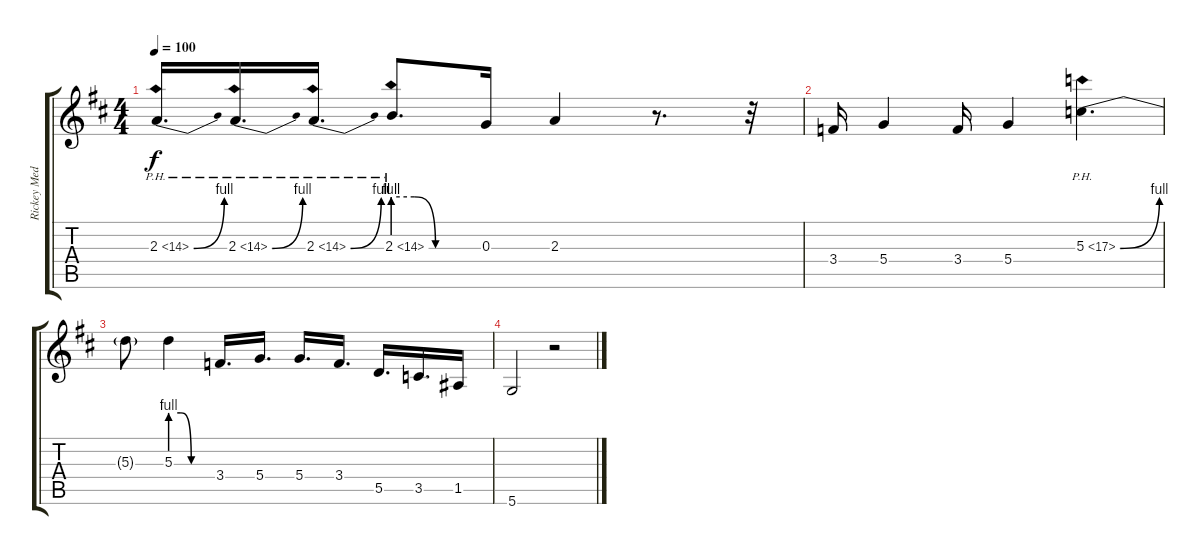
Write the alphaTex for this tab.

\track ("Rickey Medlocke Fills and Solos" "Rickey Med") {instrument overdrivenguitar}
\staff {score tabs}
\tuning (E4 B3 G3 D3 A2 D2) {hide}
\ts (4 4)
\tempo 100
\clef g2
\ks d
2.3{be (bend 0 0 60 4) ph 12}.16{d dy f volume 3 instrument overdrivenguitar} 2.3{be (bend 0 0 60 4) ph 12}.16{d} 2.3{be (bend 0 0 60 4) ph 12}.16{d} 2.3{be (custom 0 4 15 4 30 0 60 0) ph 12}.8{d} 0.3.16 2.3.4 r.8{d} r.32 |
3.4.16 5.4.4 3.4.16 5.4.4 5.3{be (bend 0 0 60 4) ph 12}.4{d} |
5.3{t}.8 5.3{be (custom 0 4 15 4 30 0 60 0)}.4 3.4.16{d} 5.4.16{d} 5.4.16{d} 3.4.16{d} 5.5.16{d} 3.5.16{d} 1.5.16 |
5.6.2 r.2
